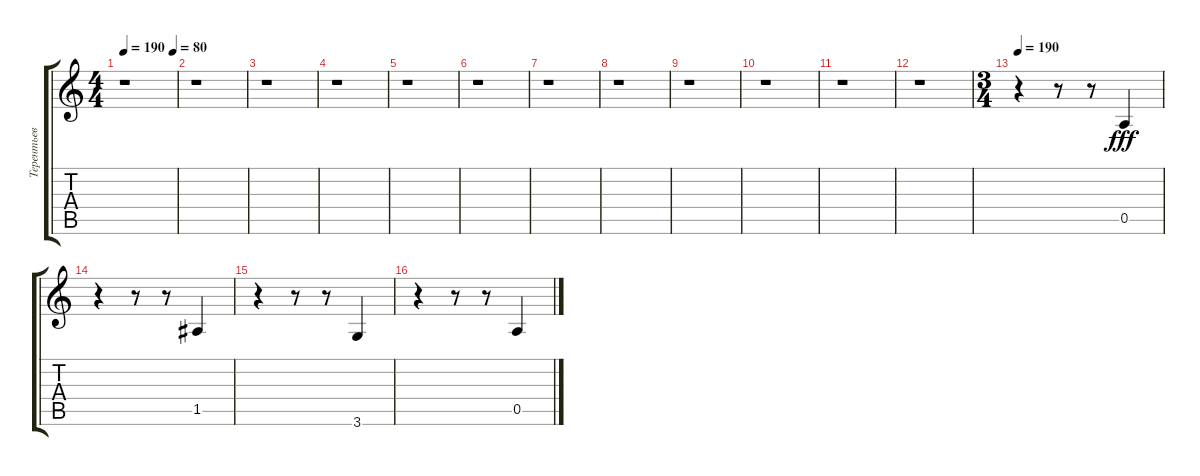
\track ("Терентьев" "Терентьев") {instrument distortionguitar}
\staff {score tabs}
\tuning (E4 B3 G3 D3 A2 E2) {hide}
\ts (4 4)
\tempo 190
\tempo (80 0.9375)
\tempo 190
\clef g2
\ks c
r.1{dy fff instrument distortionguitar} |
r.1 |
r.1 |
r.1 |
r.1 |
r.1 |
r.1 |
r.1 |
r.1 |
r.1 |
r.1 |
r.1 |
\ts (3 4)
\tempo 190
r.4 r.8 r.8 0.5.4 |
r.4 r.8 r.8 1.5.4 |
r.4 r.8 r.8 3.6.4 |
r.4 r.8 r.8 0.5.4
